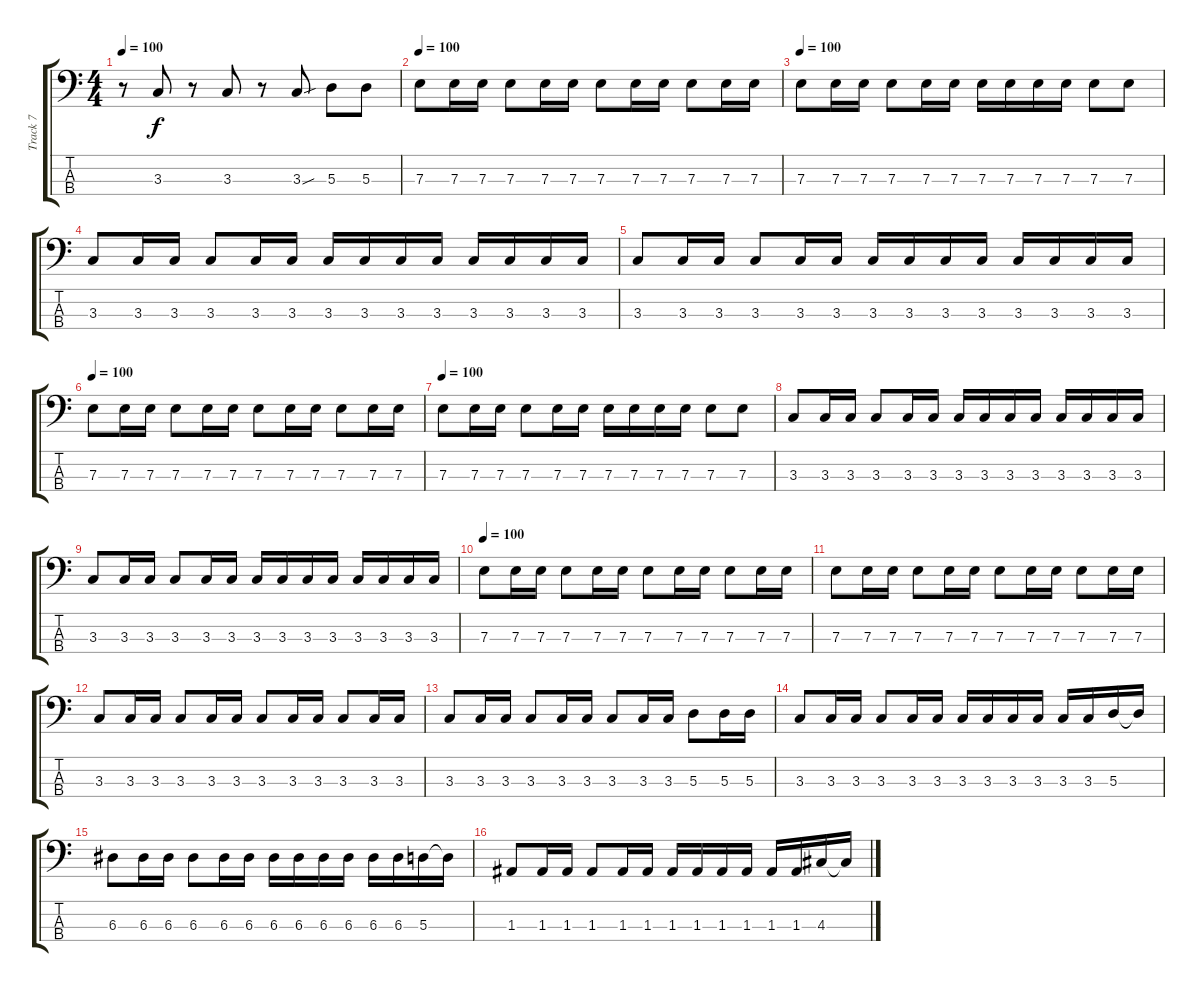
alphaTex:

\track ("Track 7" "Track 7") {instrument electricbassfinger}
\staff {score tabs}
\tuning (G2 D2 A1 E1) {hide}
\ts (4 4)
\tempo 100
\clef f4
\ks c
r.8{dy f} 3.3.8 r.8 3.3.8 r.8 3.3{sou}.8 5.3.8 5.3.8 |
\tempo 100
7.3.8 7.3.16 7.3.16 7.3.8 7.3.16 7.3.16 7.3.8 7.3.16 7.3.16 7.3.8 7.3.16 7.3.16 |
\tempo 100
7.3.8 7.3.16 7.3.16 7.3.8 7.3.16 7.3.16 7.3.16 7.3.16 7.3.16 7.3.16 7.3.8 7.3.8 |
3.3.8 3.3.16 3.3.16 3.3.8 3.3.16 3.3.16 3.3.16 3.3.16 3.3.16 3.3.16 3.3.16 3.3.16 3.3.16 3.3.16 |
3.3.8 3.3.16 3.3.16 3.3.8 3.3.16 3.3.16 3.3.16 3.3.16 3.3.16 3.3.16 3.3.16 3.3.16 3.3.16 3.3.16 |
\tempo 100
7.3.8 7.3.16 7.3.16 7.3.8 7.3.16 7.3.16 7.3.8 7.3.16 7.3.16 7.3.8 7.3.16 7.3.16 |
\tempo 100
7.3.8 7.3.16 7.3.16 7.3.8 7.3.16 7.3.16 7.3.16 7.3.16 7.3.16 7.3.16 7.3.8 7.3.8 |
3.3.8 3.3.16 3.3.16 3.3.8 3.3.16 3.3.16 3.3.16 3.3.16 3.3.16 3.3.16 3.3.16 3.3.16 3.3.16 3.3.16 |
3.3.8 3.3.16 3.3.16 3.3.8 3.3.16 3.3.16 3.3.16 3.3.16 3.3.16 3.3.16 3.3.16 3.3.16 3.3.16 3.3.16 |
\tempo 100
7.3.8 7.3.16 7.3.16 7.3.8 7.3.16 7.3.16 7.3.8 7.3.16 7.3.16 7.3.8 7.3.16 7.3.16 |
7.3.8 7.3.16 7.3.16 7.3.8 7.3.16 7.3.16 7.3.8 7.3.16 7.3.16 7.3.8 7.3.16 7.3.16 |
3.3.8 3.3.16 3.3.16 3.3.8 3.3.16 3.3.16 3.3.8 3.3.16 3.3.16 3.3.8 3.3.16 3.3.16 |
3.3.8 3.3.16 3.3.16 3.3.8 3.3.16 3.3.16 3.3.8 3.3.16 3.3.16 5.3.8 5.3.16 5.3.16 |
3.3.8 3.3.16 3.3.16 3.3.8 3.3.16 3.3.16 3.3.16 3.3.16 3.3.16 3.3.16 3.3.16 3.3.16 5.3.16 5.3{t}.16 |
6.3.8 6.3.16 6.3.16 6.3.8 6.3.16 6.3.16 6.3.16 6.3.16 6.3.16 6.3.16 6.3.16 6.3.16 5.3.16 5.3{t}.16 |
1.3.8 1.3.16 1.3.16 1.3.8 1.3.16 1.3.16 1.3.16 1.3.16 1.3.16 1.3.16 1.3.16 1.3.16 4.3.16 4.3{t}.16
